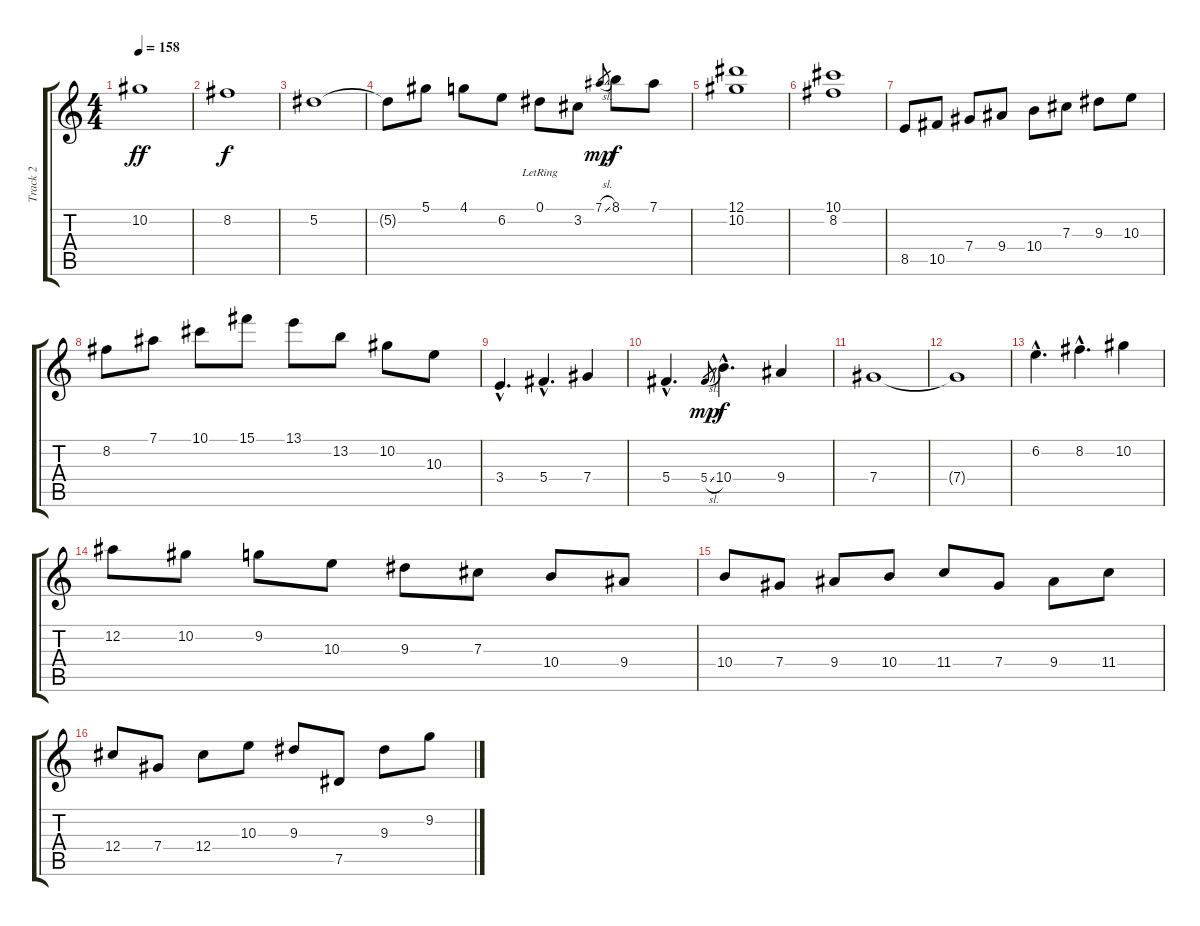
\track ("Track 2" "Track 2") {instrument acousticguitarnylon}
\staff {score tabs}
\tuning (Eb4 Bb3 Gb3 Db3 Ab2 Eb2) {hide}
\ts (4 4)
\tempo 158
\clef g2
\ks c
10.2.1{dy ff} |
8.2.1{dy f} |
5.2.1 |
5.2{t}.8 5.1.8 4.1.8 6.2.8 0.1{lr}.8 3.2.8 7.1{sl}.8{gr dy mp} 8.1.8{dy f} 7.1.8 |
(12.1 10.2).1 |
(10.1 8.2).1 |
8.5.8 10.5.8 7.4.8 9.4.8 10.4.8 7.3.8 9.3.8 10.3.8 |
8.2.8 7.1.8 10.1.8 15.1.8 13.1.8 13.2.8 10.2.8 10.3.8 |
3.4{hac}.4{d} 5.4{hac}.4{d} 7.4.4 |
5.4{hac}.4{d} 5.4{sl}.8{gr dy mp} 10.4{hac}.4{d dy f} 9.4.4 |
7.4.1 |
7.4{t}.1 |
6.2{hac}.4{d} 8.2{hac}.4{d} 10.2.4 |
12.2.8 10.2.8 9.2.8 10.3.8 9.3.8 7.3.8 10.4.8 9.4.8 |
10.4.8 7.4.8 9.4.8 10.4.8 11.4.8 7.4.8 9.4.8 11.4.8 |
12.4.8 7.4.8 12.4.8 10.3.8 9.3.8 7.5.8 9.3.8 9.2.8
